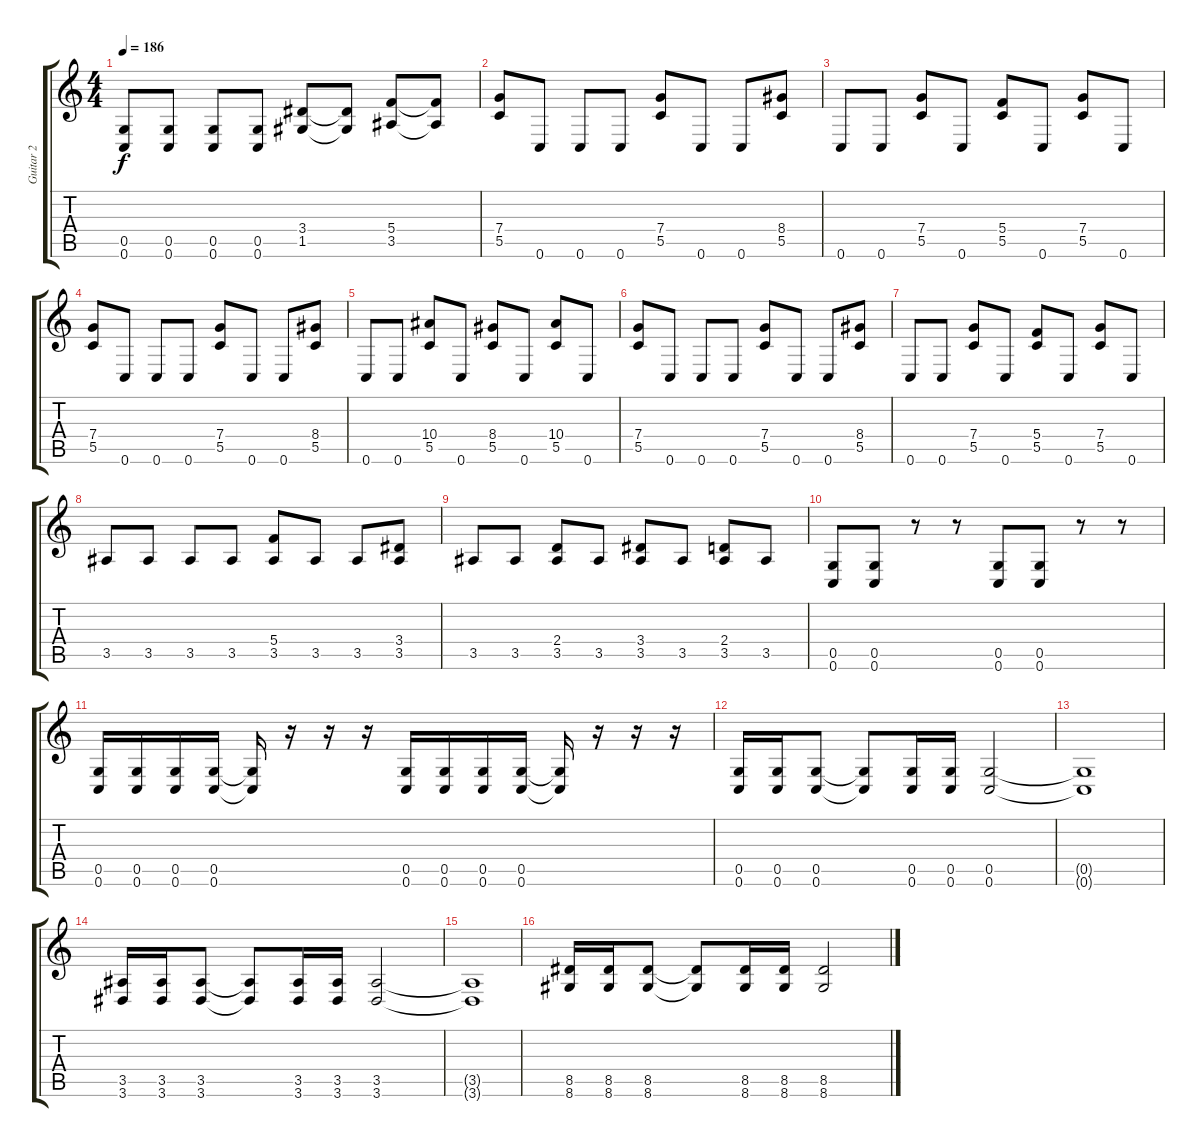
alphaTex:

\track ("Guitar 2" "Guitar 2") {instrument distortionguitar}
\staff {score tabs}
\tuning (D4 A3 F3 C3 G2 C2) {hide}
\ts (4 4)
\tempo 186
\clef g2
\ks c
(0.5 0.6).8{dy f} (0.5 0.6).8 (0.5 0.6).8 (0.5 0.6).8 (3.4 1.5).8 (3.4{t} 1.5{t}).8 (5.4 3.5).8 (5.4{t} 3.5{t}).8 |
(7.4 5.5).8 0.6.8 0.6.8 0.6.8 (7.4 5.5).8 0.6.8 0.6.8 (8.4 5.5).8 |
0.6.8 0.6.8 (7.4 5.5).8 0.6.8 (5.4 5.5).8 0.6.8 (7.4 5.5).8 0.6.8 |
(7.4 5.5).8 0.6.8 0.6.8 0.6.8 (7.4 5.5).8 0.6.8 0.6.8 (8.4 5.5).8 |
0.6.8 0.6.8 (10.4 5.5).8 0.6.8 (8.4 5.5).8 0.6.8 (10.4 5.5).8 0.6.8 |
(7.4 5.5).8 0.6.8 0.6.8 0.6.8 (7.4 5.5).8 0.6.8 0.6.8 (8.4 5.5).8 |
0.6.8 0.6.8 (7.4 5.5).8 0.6.8 (5.4 5.5).8 0.6.8 (7.4 5.5).8 0.6.8 |
3.5.8 3.5.8 3.5.8 3.5.8 (5.4 3.5).8 3.5.8 3.5.8 (3.4 3.5).8 |
3.5.8 3.5.8 (2.4 3.5).8 3.5.8 (3.4 3.5).8 3.5.8 (2.4 3.5).8 3.5.8 |
(0.5 0.6).8 (0.5 0.6).8 r.8 r.8 (0.5 0.6).8 (0.5 0.6).8 r.8 r.8 |
(0.5 0.6).16 (0.5 0.6).16 (0.5 0.6).16 (0.5 0.6).16 (0.5{t} 0.6{t}).16 r.16 r.16 r.16 (0.5 0.6).16 (0.5 0.6).16 (0.5 0.6).16 (0.5 0.6).16 (0.5{t} 0.6{t}).16 r.16 r.16 r.16 |
(0.5 0.6).16 (0.5 0.6).16 (0.5 0.6).8 (0.5{t} 0.6{t}).8 (0.5 0.6).16 (0.5 0.6).16 (0.5 0.6).2 |
(0.5{t} 0.6{t}).1 |
(3.5 3.6).16 (3.5 3.6).16 (3.5 3.6).8 (3.5{t} 3.6{t}).8 (3.5 3.6).16 (3.5 3.6).16 (3.5 3.6).2 |
(3.5{t} 3.6{t}).1 |
(8.5 8.6).16 (8.5 8.6).16 (8.5 8.6).8 (8.5{t} 8.6{t}).8 (8.5 8.6).16 (8.5 8.6).16 (8.5 8.6).2
